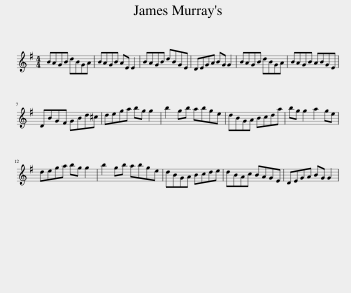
X:1
L:1/8
M:4/4
I:linebreak $
K:G
V:1 treble
V:1
 BAGB dBGA | BAGB AE E2 | BAGB dBGE | DEGA BG G2 | BAGB dBGA | %5
 BAGB ABGE |$ DBGF GBd^c | dega bg g2 | b2 gb abge | dBGA Bcda | %10
 bg g2 a2 ge |$ dega bg g2 | b2 gb abge | dBGA Bcde | dBAc BAGE | %15
 DEGA BG G2 | %16
